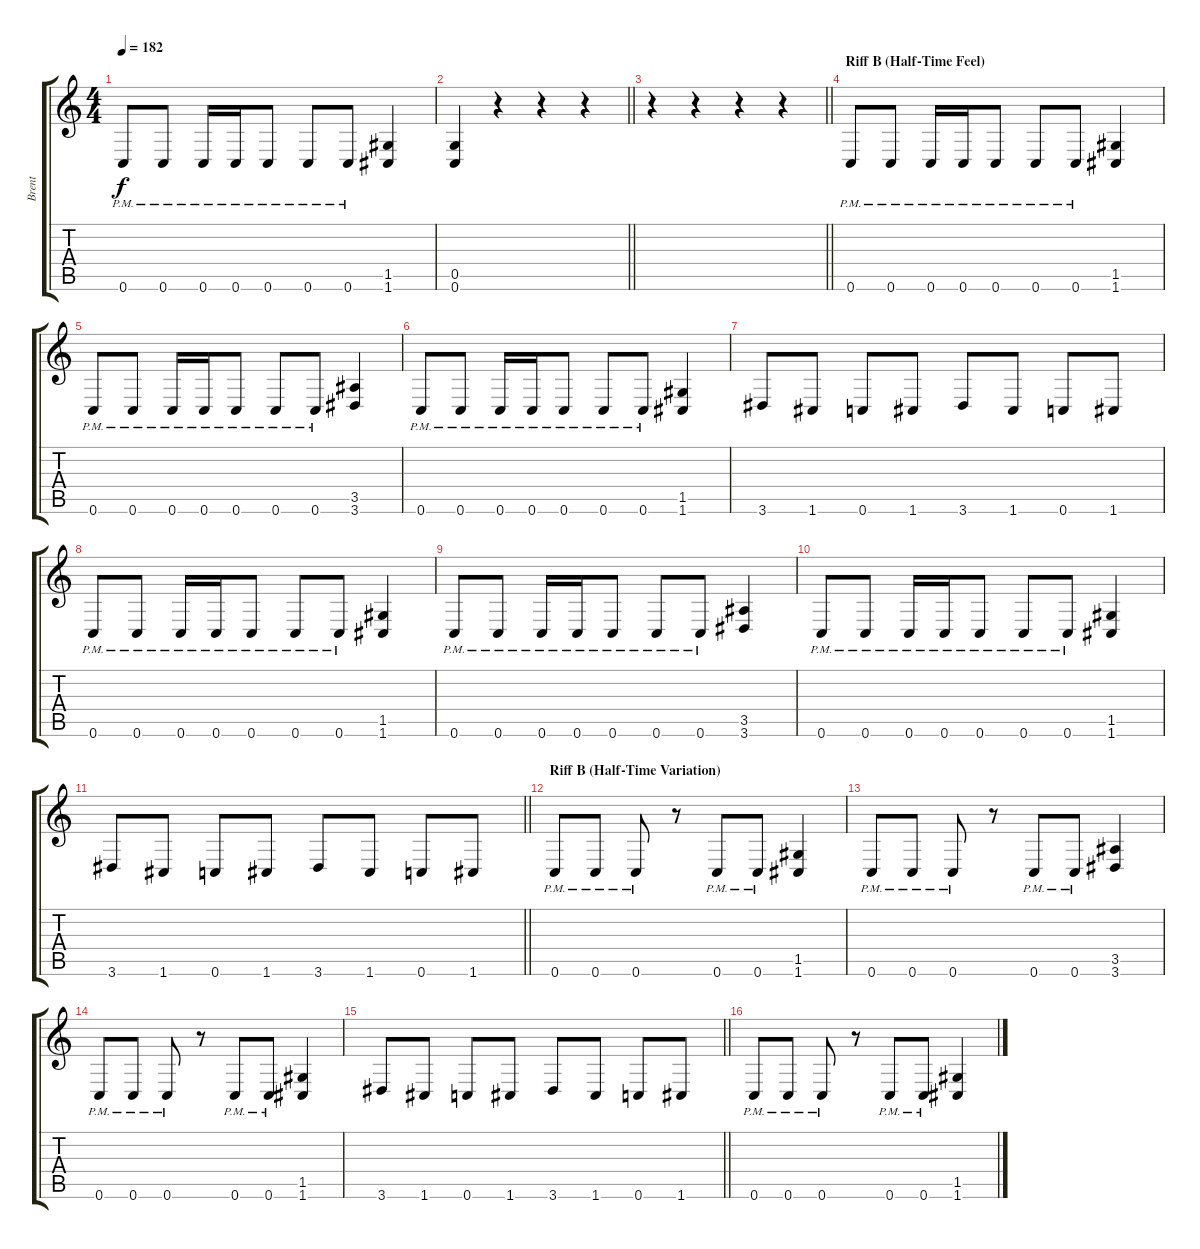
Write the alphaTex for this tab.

\track ("Brent" "Brent") {instrument distortionguitar}
\staff {score tabs}
\tuning (D4 A3 F3 C3 G2 C2) {hide}
\ts (4 4)
\tempo 182
\clef g2
\ks c
0.6{pm}.8{dy f} 0.6{pm}.8 0.6{pm}.16 0.6{pm}.16 0.6{pm}.8 0.6{pm}.8 0.6{pm}.8 (1.5 1.6).4 |
\barLineRight lightlight
(0.5 0.6).4 r.4 r.4 r.4 |
\barLineRight lightlight
r.4 r.4 r.4 r.4 |
\section ("" "Riff B (Half-Time Feel)")
0.6{pm}.8 0.6{pm}.8 0.6{pm}.16 0.6{pm}.16 0.6{pm}.8 0.6{pm}.8 0.6{pm}.8 (1.5 1.6).4 |
0.6{pm}.8 0.6{pm}.8 0.6{pm}.16 0.6{pm}.16 0.6{pm}.8 0.6{pm}.8 0.6{pm}.8 (3.5 3.6).4 |
0.6{pm}.8 0.6{pm}.8 0.6{pm}.16 0.6{pm}.16 0.6{pm}.8 0.6{pm}.8 0.6{pm}.8 (1.5 1.6).4 |
3.6.8 1.6.8 0.6.8 1.6.8 3.6.8 1.6.8 0.6.8 1.6.8 |
0.6{pm}.8 0.6{pm}.8 0.6{pm}.16 0.6{pm}.16 0.6{pm}.8 0.6{pm}.8 0.6{pm}.8 (1.5 1.6).4 |
0.6{pm}.8 0.6{pm}.8 0.6{pm}.16 0.6{pm}.16 0.6{pm}.8 0.6{pm}.8 0.6{pm}.8 (3.5 3.6).4 |
0.6{pm}.8 0.6{pm}.8 0.6{pm}.16 0.6{pm}.16 0.6{pm}.8 0.6{pm}.8 0.6{pm}.8 (1.5 1.6).4 |
\barLineRight lightlight
3.6.8 1.6.8 0.6.8 1.6.8 3.6.8 1.6.8 0.6.8 1.6.8 |
\section ("" "Riff B (Half-Time Variation)")
0.6{pm}.8 0.6{pm}.8 0.6{pm}.8 r.8 0.6{pm}.8 0.6{pm}.8 (1.5 1.6).4 |
0.6{pm}.8 0.6{pm}.8 0.6{pm}.8 r.8 0.6{pm}.8 0.6{pm}.8 (3.5 3.6).4 |
0.6{pm}.8 0.6{pm}.8 0.6{pm}.8 r.8 0.6{pm}.8 0.6{pm}.8 (1.5 1.6).4 |
\barLineRight lightlight
3.6.8 1.6.8 0.6.8 1.6.8 3.6.8 1.6.8 0.6.8 1.6.8 |
0.6{pm}.8 0.6{pm}.8 0.6{pm}.8 r.8 0.6{pm}.8 0.6{pm}.8 (1.5 1.6).4
